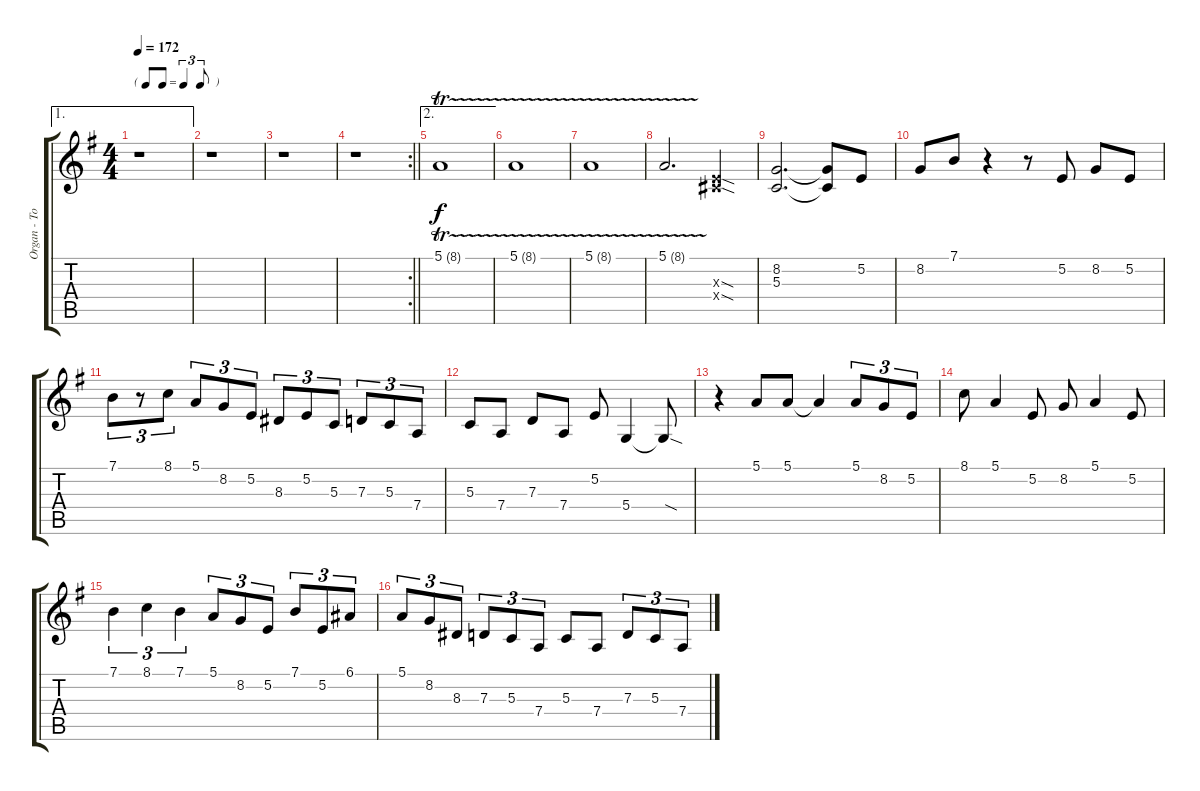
\track ("Organ - Tom Scholz" "Organ - To") {instrument rockorgan}
\staff {score tabs}
\tuning (E4 B3 G3 D3 A2 E2) {hide}
\ae 1
\ts (4 4)
\tf triplet8th
\tempo 172
\clef g2
\ks g
r.1{dy f} |
r.1 |
r.1 |
\rc 2
\barLineRight lightlight
r.1 |
\ae 2
5.1{tr (8 32)}.1 |
5.1{tr (8 32)}.1 |
5.1{tr (8 32)}.1 |
5.1{tr (8 32)}.2{d} (9.3{sod x} 11.4{sod x}).4 |
(8.2 5.3).2{d} (8.2{t} 5.3{t}).8 5.2.8 |
8.2.8 7.1.8 r.4 r.8 5.2.8 8.2.8 5.2.8 |
7.1.8{tu (3 2)} r.8{tu (3 2)} 8.1.8{tu (3 2)} 5.1.8{tu (3 2)} 8.2.8{tu (3 2)} 5.2.8{tu (3 2)} 8.3.8{tu (3 2)} 5.2.8{tu (3 2)} 5.3.8{tu (3 2)} 7.3.8{tu (3 2)} 5.3.8{tu (3 2)} 7.4.8{tu (3 2)} |
5.3.8 7.4.8 7.3.8 7.4.8 5.2.8 5.4.4 5.4{sod t}.8 |
r.4 5.1.8 5.1.8 5.1{t}.4 5.1.8{tu (3 2)} 8.2.8{tu (3 2)} 5.2.8{tu (3 2)} |
8.1.8 5.1.4 5.2.8 8.2.8 5.1.4 5.2.8 |
7.1.4{tu (3 2)} 8.1.4{tu (3 2)} 7.1.4{tu (3 2)} 5.1.8{tu (3 2)} 8.2.8{tu (3 2)} 5.2.8{tu (3 2)} 7.1.8{tu (3 2)} 5.2.8{tu (3 2)} 6.1.8{tu (3 2)} |
5.1.8{tu (3 2)} 8.2.8{tu (3 2)} 8.3.8{tu (3 2)} 7.3.8{tu (3 2)} 5.3.8{tu (3 2)} 7.4.8{tu (3 2)} 5.3.8 7.4.8 7.3.8{tu (3 2)} 5.3.8{tu (3 2)} 7.4.8{tu (3 2)}
